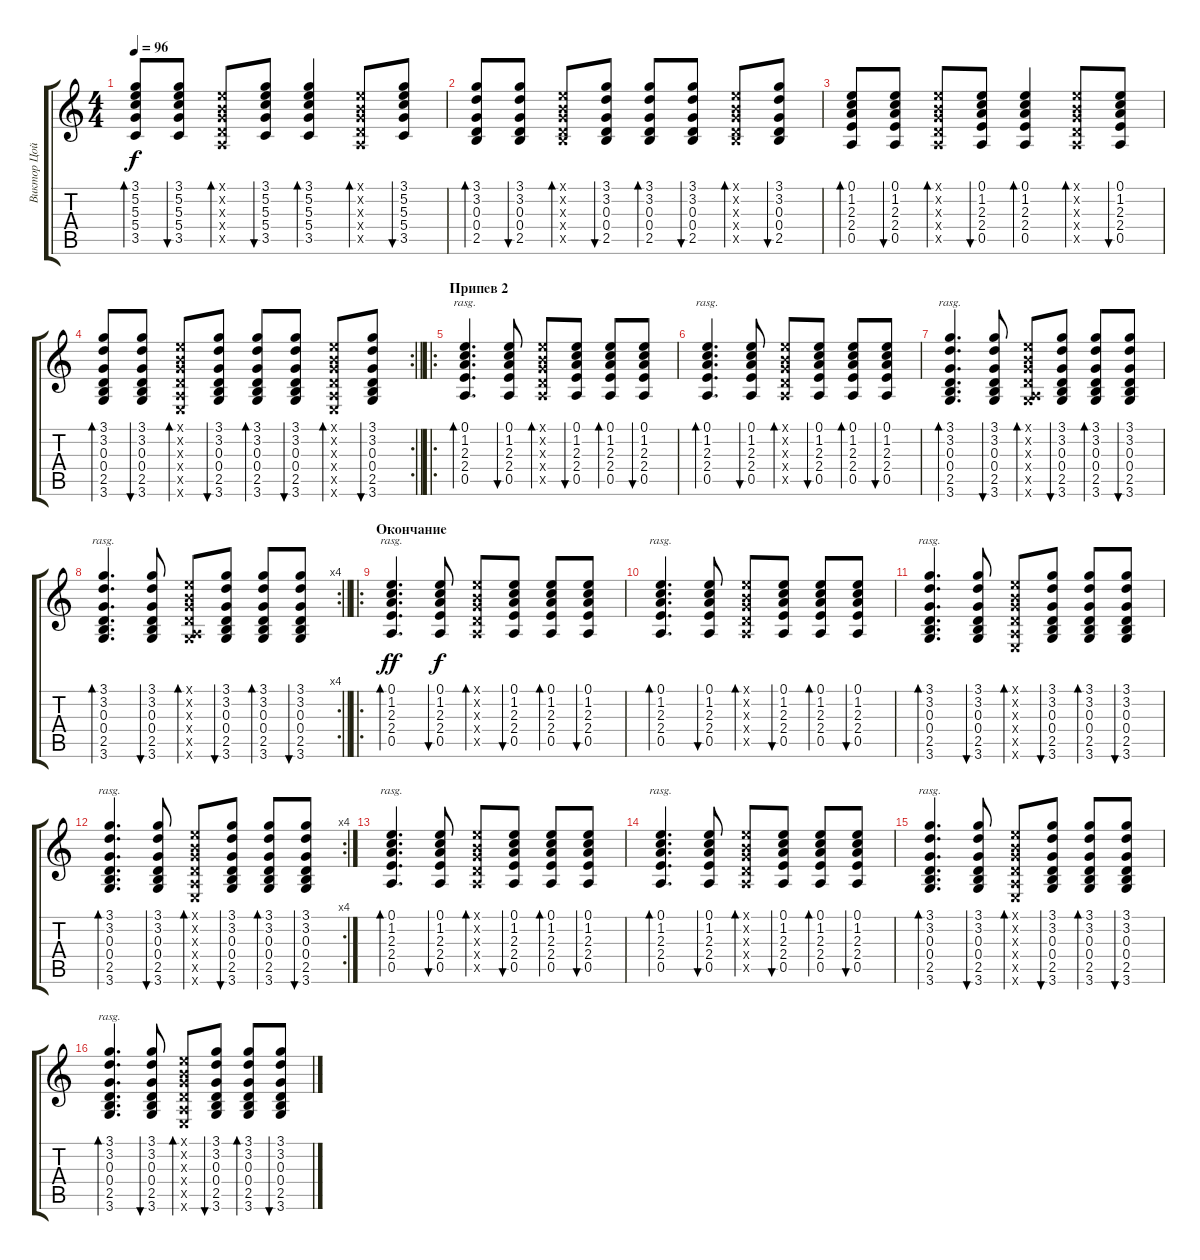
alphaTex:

\track ("Виктор Цой" "Виктор Цой") {instrument acousticguitarsteel}
\staff {score tabs}
\tuning (E4 B3 G3 D3 A2 E2) {hide}
\ts (4 4)
\tempo 96
\clef g2
\ks c
(3.1 5.2 5.3 5.4 3.5).8{bd 60 dy f} (3.1 5.2 5.3 5.4 3.5).8{bu 60} (0.1{x} 0.2{x} 0.3{x} 0.4{x} 0.5{x}).8{bd 60} (3.1 5.2 5.3 5.4 3.5).8{bu 60} (3.1 5.2 5.3 5.4 3.5).4{bd 60} (0.1{x} 0.2{x} 0.3{x} 0.4{x} 0.5{x}).8{bd 60} (3.1 5.2 5.3 5.4 3.5).8{bu 60} |
(3.1 3.2 0.3 0.4 2.5).8{bd 60} (3.1 3.2 0.3 0.4 2.5).8{bu 60} (0.1{x} 0.2{x} 0.3{x} 0.4{x} 2.5{x}).8{bd 60} (3.1 3.2 0.3 0.4 2.5).8{bu 60} (3.1 3.2 0.3 0.4 2.5).8{bd 60} (3.1 3.2 0.3 0.4 2.5).8{bu 60} (0.1{x} 0.2{x} 0.3{x} 0.4{x} 2.5{x}).8{bd 60} (3.1 3.2 0.3 0.4 2.5).8{bu 60} |
(0.1 1.2 2.3 2.4 0.5).8{bd 60} (0.1 1.2 2.3 2.4 0.5).8{bu 60} (0.1{x} 0.2{x} 0.3{x} 0.4{x} 0.5{x}).8{bd 60} (0.1 1.2 2.3 2.4 0.5).8{bu 60} (0.1 1.2 2.3 2.4 0.5).4{bd 60} (0.1{x} 0.2{x} 0.3{x} 0.4{x} 0.5{x}).8{bd 60} (0.1 1.2 2.3 2.4 0.5).8{bu 60} |
\rc 2
\barLineRight lightlight
(3.1 3.2 0.3 0.4 2.5 3.6).8{bd 60} (3.1 3.2 0.3 0.4 2.5 3.6).8{bu 60} (0.1{x} 0.2{x} 0.3{x} 0.4{x} 0.5{x} 0.6{x}).8{bd 60} (3.1 3.2 0.3 0.4 2.5 3.6).8{bu 60} (3.1 3.2 0.3 0.4 2.5 3.6).8{bd 60} (3.1 3.2 0.3 0.4 2.5 3.6).8{bu 60} (0.1{x} 0.2{x} 0.3{x} 0.4{x} 0.5{x} 0.6{x}).8{bd 60} (3.1 3.2 0.3 0.4 2.5 3.6).8{bu 60} |
\ro
\section ("" "Припев 2")
(0.1 1.2 2.3 2.4 0.5).4{d bd 60 rasg ii} (0.1 1.2 2.3 2.4 0.5).8{bu 60} (0.1{x} 0.2{x} 0.3{x} 0.4{x} 0.5{x}).8{bd 60} (0.1 1.2 2.3 2.4 0.5).8{bu 60} (0.1 1.2 2.3 2.4 0.5).8{bd 60} (0.1 1.2 2.3 2.4 0.5).8{bu 120} |
(0.1 1.2 2.3 2.4 0.5).4{d bd 60 rasg ii} (0.1 1.2 2.3 2.4 0.5).8{bu 60} (0.1{x} 0.2{x} 0.3{x} 0.4{x} 0.5{x}).8{bd 60} (0.1 1.2 2.3 2.4 0.5).8{bu 60} (0.1 1.2 2.3 2.4 0.5).8{bd 60} (0.1 1.2 2.3 2.4 0.5).8{bu 120} |
(3.1 3.2 0.3 0.4 2.5 3.6).4{d bd 60 rasg ii} (3.1 3.2 0.3 0.4 2.5 3.6).8{bu 60} (0.1{x} 0.2{x} 0.3{x} 0.4{x} 0.5{x} 3.6{x}).8{bd 60} (3.1 3.2 0.3 0.4 2.5 3.6).8{bu 60} (3.1 3.2 0.3 0.4 2.5 3.6).8{bd 60} (3.1 3.2 0.3 0.4 2.5 3.6).8{bu 120} |
\rc 4
\barLineRight lightlight
(3.1 3.2 0.3 0.4 2.5 3.6).4{d bd 60 rasg ii} (3.1 3.2 0.3 0.4 2.5 3.6).8{bu 60} (0.1{x} 0.2{x} 0.3{x} 0.4{x} 0.5{x} 3.6{x}).8{bd 60} (3.1 3.2 0.3 0.4 2.5 3.6).8{bu 60} (3.1 3.2 0.3 0.4 2.5 3.6).8{bd 60} (3.1 3.2 0.3 0.4 2.5 3.6).8{bu 120} |
\ro
\section ("" "Окончание")
(0.1 1.2 2.3 2.4 0.5).4{d bd 60 rasg ii dy ff} (0.1 1.2 2.3 2.4 0.5).8{bu 60 dy f} (0.1{x} 0.2{x} 0.3{x} 0.4{x} 0.5{x}).8{bd 60} (0.1 1.2 2.3 2.4 0.5).8{bu 60} (0.1 1.2 2.3 2.4 0.5).8{bd 60} (0.1 1.2 2.3 2.4 0.5).8{bu 120} |
(0.1 1.2 2.3 2.4 0.5).4{d bd 60 rasg ii} (0.1 1.2 2.3 2.4 0.5).8{bu 60} (0.1{x} 0.2{x} 0.3{x} 0.4{x} 0.5{x}).8{bd 60} (0.1 1.2 2.3 2.4 0.5).8{bu 60} (0.1 1.2 2.3 2.4 0.5).8{bd 60} (0.1 1.2 2.3 2.4 0.5).8{bu 120} |
(3.1 3.2 0.3 0.4 2.5 3.6).4{d bd 60 rasg ii} (3.1 3.2 0.3 0.4 2.5 3.6).8{bu 60} (0.1{x} 0.2{x} 0.3{x} 0.4{x} 0.5{x} 0.6{x}).8{bd 60} (3.1 3.2 0.3 0.4 2.5 3.6).8{bu 60} (3.1 3.2 0.3 0.4 2.5 3.6).8{bd 60} (3.1 3.2 0.3 0.4 2.5 3.6).8{bu 120} |
\rc 4
(3.1 3.2 0.3 0.4 2.5 3.6).4{d bd 60 rasg ii} (3.1 3.2 0.3 0.4 2.5 3.6).8{bu 60} (0.1{x} 0.2{x} 0.3{x} 0.4{x} 0.5{x} 0.6{x}).8{bd 60} (3.1 3.2 0.3 0.4 2.5 3.6).8{bu 60} (3.1 3.2 0.3 0.4 2.5 3.6).8{bd 60} (3.1 3.2 0.3 0.4 2.5 3.6).8{bu 120} |
(0.1 1.2 2.3 2.4 0.5).4{d bd 60 rasg ii volume 8} (0.1 1.2 2.3 2.4 0.5).8{bu 60} (0.1{x} 0.2{x} 0.3{x} 0.4{x} 0.5{x}).8{bd 60} (0.1 1.2 2.3 2.4 0.5).8{bu 60} (0.1 1.2 2.3 2.4 0.5).8{bd 60} (0.1 1.2 2.3 2.4 0.5).8{bu 120} |
(0.1 1.2 2.3 2.4 0.5).4{d bd 60 rasg ii volume 6} (0.1 1.2 2.3 2.4 0.5).8{bu 60} (0.1{x} 0.2{x} 0.3{x} 0.4{x} 0.5{x}).8{bd 60} (0.1 1.2 2.3 2.4 0.5).8{bu 60} (0.1 1.2 2.3 2.4 0.5).8{bd 60} (0.1 1.2 2.3 2.4 0.5).8{bu 120} |
(3.1 3.2 0.3 0.4 2.5 3.6).4{d bd 60 rasg ii volume 4} (3.1 3.2 0.3 0.4 2.5 3.6).8{bu 60} (0.1{x} 0.2{x} 0.3{x} 0.4{x} 0.5{x} 0.6{x}).8{bd 60} (3.1 3.2 0.3 0.4 2.5 3.6).8{bu 60} (3.1 3.2 0.3 0.4 2.5 3.6).8{bd 60} (3.1 3.2 0.3 0.4 2.5 3.6).8{bu 120} |
(3.1 3.2 0.3 0.4 2.5 3.6).4{d bd 60 rasg ii volume 2} (3.1 3.2 0.3 0.4 2.5 3.6).8{bu 60} (0.1{x} 0.2{x} 0.3{x} 0.4{x} 0.5{x} 0.6{x}).8{bd 60} (3.1 3.2 0.3 0.4 2.5 3.6).8{bu 60} (3.1 3.2 0.3 0.4 2.5 3.6).8{bd 60} (3.1 3.2 0.3 0.4 2.5 3.6).8{bu 120}
